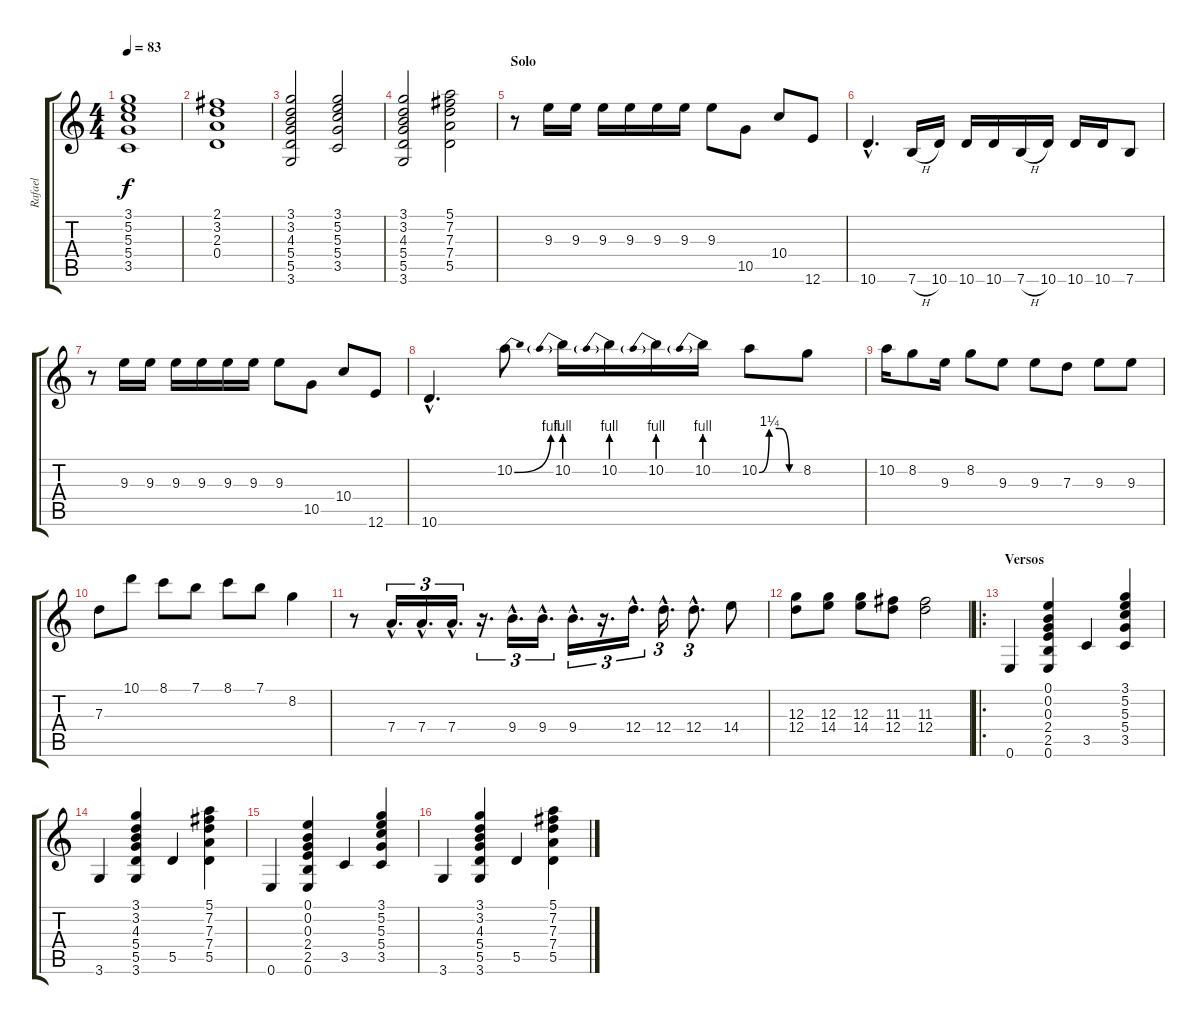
\track ("Rafael" "Rafael") {instrument electricguitarmuted}
\staff {score tabs}
\tuning (E4 B3 G3 D3 A2 E2) {hide}
\ts (4 4)
\tempo 83
\clef g2
\ks c
(3.1 5.2 5.3 5.4 3.5).1{dy f volume 13} |
(2.1 3.2 2.3 0.4).1 |
(3.1 3.2 4.3 5.4 5.5 3.6).2{volume 13} (3.1 5.2 5.3 5.4 3.5).2 |
(3.1 3.2 4.3 5.4 5.5 3.6).2 (5.1 7.2 7.3 7.4 5.5).2 |
\section ("" "Solo")
r.8{volume 15 instrument distortionguitar} 9.3.16 9.3.16 9.3.16 9.3.16 9.3.16 9.3.16 9.3.8 10.5.8 10.4.8 12.6.8 |
10.6{hac}.4{d} 7.6{h}.16 10.6.16 10.6.16 10.6.16 7.6{h}.16 10.6.16 10.6.16 10.6.16 7.6.8 |
r.8 9.3.16 9.3.16 9.3.16 9.3.16 9.3.16 9.3.16 9.3.8 10.5.8 10.4.8 12.6.8 |
10.6{hac}.4{d} 10.2{be (bend 0 0 60 4)}.8 10.2{be (prebend 0 4 60 4)}.16 10.2{be (prebend 0 4 60 4)}.16 10.2{be (prebend 0 4 60 4)}.16 10.2{be (prebend 0 4 60 4)}.16 10.2{be (custom 0 0 15 5 30 5 45 0 60 0)}.8 8.2.8 |
10.2.16 8.2.8 9.3.16 8.2.8 9.3.8 9.3.8 7.3.8 9.3.8 9.3.8 |
7.3.8 10.1.8 8.1.8 7.1.8 8.1.8 7.1.8 8.2.4 |
r.8 7.4{hac}.16{d tu (3 2)} 7.4{hac}.16{d tu (3 2)} 7.4{hac}.16{d tu (3 2)} r.16{d tu (3 2)} 9.4{hac}.16{d tu (3 2)} 9.4{hac}.16{d tu (3 2)} 9.4{hac}.16{d tu (3 2)} r.16{d tu (3 2)} 12.4{hac}.16{d tu (3 2)} 12.4{hac}.16{d tu (3 2)} 12.4{hac}.8{d tu (3 2)} 14.4.8 |
(12.3 12.4).8 (12.3 14.4).8 (12.3 14.4).8 (11.3 12.4).8 (11.3 12.4).2{volume 0} |
\ro
\section ("" "Versos")
0.6.4{volume 13 instrument electricguitarmuted} (0.1 0.2 0.3 2.4 2.5 0.6).4{volume 13 instrument electricguitarmuted} 3.5.4{volume 13} (3.1 5.2 5.3 5.4 3.5).4 |
3.6.4 (3.1 3.2 4.3 5.4 5.5 3.6).4 5.5.4 (5.1 7.2 7.3 7.4 5.5).4 |
0.6.4 (0.1 0.2 0.3 2.4 2.5 0.6).4 3.5.4 (3.1 5.2 5.3 5.4 3.5).4 |
3.6.4 (3.1 3.2 4.3 5.4 5.5 3.6).4 5.5.4 (5.1 7.2 7.3 7.4 5.5).4
